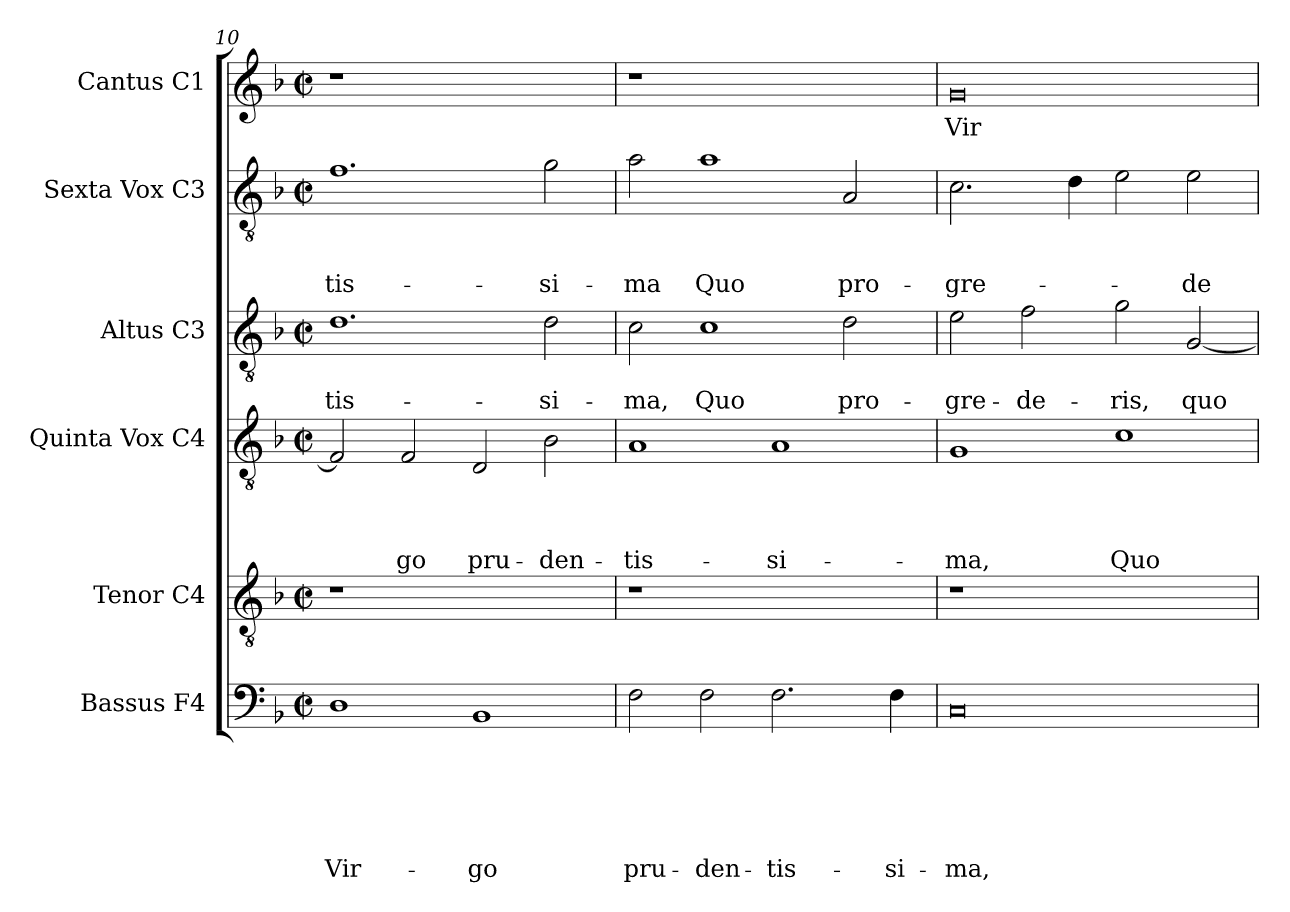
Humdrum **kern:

**kern	**text	**text	**text	**text	**text	**text	**kern	**kern	**text	**text	**text	**text	**kern	**text	**text	**kern	**text	**text	**text	**kern	**text
*part6	*part6	*part6	*part6	*part6	*part6	*part6	*part5	*part4	*part4	*part4	*part4	*part4	*part3	*part3	*part3	*part2	*part2	*part2	*part2	*part1	*part1
*staff6	*staff6	*staff6	*staff6	*staff6	*staff6	*staff6	*staff5	*staff4	*staff4	*staff4	*staff4	*staff4	*staff3	*staff3	*staff3	*staff2	*staff2	*staff2	*staff2	*staff1	*staff1
*I"Bassus F4	*	*	*	*	*	*	*I"Tenor C4	*I"Quinta Vox C4	*	*	*	*	*I"Altus C3	*	*	*I"Sexta Vox C3	*	*	*	*I"Cantus C1	*
*I'B	*	*	*	*	*	*	*I'T	*	*	*	*	*	*I'A	*	*	*	*	*	*	*I'C	*
*clefF4	*	*	*	*	*	*	*clefGv2	*clefGv2	*	*	*	*	*clefGv2	*	*	*clefGv2	*	*	*	*clefG2	*
*k[b-]	*	*	*	*	*	*	*k[b-]	*k[b-]	*	*	*	*	*k[b-]	*	*	*k[b-]	*	*	*	*k[b-]	*
*F:	*	*	*	*	*	*	*F:	*F:	*	*	*	*	*F:	*	*	*F:	*	*	*	*F:	*
*M2/2	*	*	*	*	*	*	*M2/2	*M2/2	*	*	*	*	*M2/2	*	*	*M2/2	*	*	*	*M2/2	*
*met(c|)	*	*	*	*	*	*	*met(c|)	*met(c|)	*	*	*	*	*met(c|)	*	*	*met(c|)	*	*	*	*met(c|)	*
=10	=10	=10	=10	=10	=10	=10	=10	=10	=10	=10	=10	=10	=10	=10	=10	=10	=10	=10	=10	=10	=10
!	!	!	!	!	!	!LO:LY:b	!	!	!	!	!	!	!	!	!LO:LY:b	!	!	!	!LO:LY:b	!	!
1D	.	.	.	.	.	Vir-	1r	2F/]	.	.	.	.	1.d	.	-tis-	1.f	.	.	-tis-	1r	.
!	!	!	!	!	!	!	!	!	!	!	!	!LO:LY:b	!	!	!	!	!	!	!	!	!
.	.	.	.	.	.	.	.	2F/	.	.	.	-go	.	.	.	.	.	.	.	.	.
!	!	!	!	!	!	!LO:LY:b	!	!	!	!	!	!LO:LY:b	!	!	!	!	!	!	!	!	!
1BB-	.	.	.	.	.	-go	1ryy	2D/	.	.	.	pru-	.	.	.	.	.	.	.	1ryy	.
!	!	!	!	!	!	!	!	!	!	!	!	!LO:LY:b	!	!	!LO:LY:b	!	!	!	!LO:LY:b	!	!
.	.	.	.	.	.	.	.	2B-\	.	.	.	-den-	2d\	.	-si-	2g\	.	.	-si-	.	.
=11	=11	=11	=11	=11	=11	=11	=11	=11	=11	=11	=11	=11	=11	=11	=11	=11	=11	=11	=11	=11	=11
!	!	!	!	!	!	!LO:LY:b	!	!	!	!	!	!LO:LY:b	!	!	!LO:LY:b	!	!	!	!LO:LY:b	!	!
2F\	.	.	.	.	.	pru-	1r	1A	.	.	.	-tis-	2c\	.	-ma,	2a\	.	.	-ma	1r	.
!	!	!	!	!	!	!LO:LY:b	!	!	!	!	!	!	!	!	!LO:LY:b	!	!	!	!LO:LY:b	!	!
2F\	.	.	.	.	.	-den-	.	.	.	.	.	.	1c	.	Quo	1a	.	.	Quo	.	.
!	!	!	!	!	!	!LO:LY:b	!	!	!	!	!	!LO:LY:b	!	!	!	!	!	!	!	!	!
2.F\	.	.	.	.	.	-tis-	1ryy	1A	.	.	.	-si-	.	.	.	.	.	.	.	1ryy	.
!	!	!	!	!	!	!	!	!	!	!	!	!	!	!	!LO:LY:b	!	!	!	!LO:LY:b	!	!
.	.	.	.	.	.	.	.	.	.	.	.	.	2d\	.	pro-	2A/	.	.	pro-	.	.
!	!	!	!	!	!	!LO:LY:b	!	!	!	!	!	!	!	!	!	!	!	!	!	!	!
4F\	.	.	.	.	.	-si-	.	.	.	.	.	.	.	.	.	.	.	.	.	.	.
=12	=12	=12	=12	=12	=12	=12	=12	=12	=12	=12	=12	=12	=12	=12	=12	=12	=12	=12	=12	=12	=12
!	!	!	!	!	!	!LO:LY:b	!	!	!	!	!	!LO:LY:b	!	!	!LO:LY:b	!	!	!	!LO:LY:b	!	!LO:LY:b
0C	.	.	.	.	.	-ma,	1r	1G	.	.	.	-ma,	2e\	.	-gre-	2.c\	.	.	-gre-	0g	Vir-
!	!	!	!	!	!	!	!	!	!	!	!	!	!	!	!LO:LY:b	!	!	!	!	!	!
.	.	.	.	.	.	.	.	.	.	.	.	.	2f\	.	-de-	.	.	.	.	.	.
.	.	.	.	.	.	.	.	.	.	.	.	.	.	.	.	4d\	.	.	.	.	.
!	!	!	!	!	!	!	!	!	!	!	!	!LO:LY:b	!	!	!LO:LY:b	!	!	!	!	!	!
.	.	.	.	.	.	.	1ryy	1c	.	.	.	Quo	2g\	.	-ris,	2e\	.	.	.	.	.
!	!	!	!	!	!	!	!	!	!	!	!	!	!	!	!LO:LY:b	!	!	!	!LO:LY:b	!	!
.	.	.	.	.	.	.	.	.	.	.	.	.	[2G/	.	quo	2e\	.	.	-de-	.	.
=	=	=	=	=	=	=	=	=	=	=	=	=	=	=	=	=	=	=	=	=	=
*-	*-	*-	*-	*-	*-	*-	*-	*-	*-	*-	*-	*-	*-	*-	*-	*-	*-	*-	*-	*-	*-
